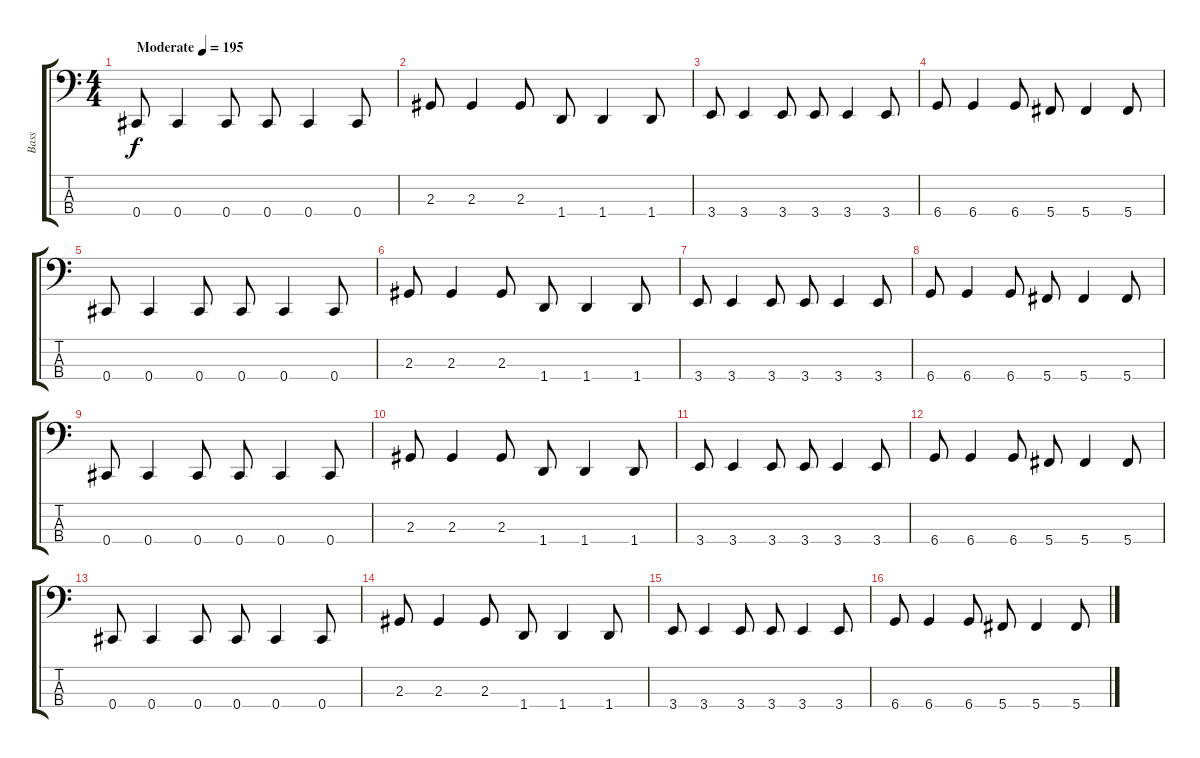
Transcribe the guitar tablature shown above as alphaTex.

\track ("Bass" "Bass") {instrument electricbasspick}
\staff {score tabs}
\tuning (E2 B1 Gb1 Db1) {hide}
\ts (4 4)
\tempo (195 "Moderate")
\clef f4
\ks c
0.4.8{dy f instrument electricbasspick} 0.4.4 0.4.8 0.4.8 0.4.4 0.4.8 |
2.3.8 2.3.4 2.3.8 1.4.8 1.4.4 1.4.8 |
3.4.8 3.4.4 3.4.8 3.4.8 3.4.4 3.4.8 |
6.4.8 6.4.4 6.4.8 5.4.8 5.4.4 5.4.8 |
0.4.8 0.4.4 0.4.8 0.4.8 0.4.4 0.4.8 |
2.3.8 2.3.4 2.3.8 1.4.8 1.4.4 1.4.8 |
3.4.8 3.4.4 3.4.8 3.4.8 3.4.4 3.4.8 |
6.4.8 6.4.4 6.4.8 5.4.8 5.4.4 5.4.8 |
0.4.8 0.4.4 0.4.8 0.4.8 0.4.4 0.4.8 |
2.3.8 2.3.4 2.3.8 1.4.8 1.4.4 1.4.8 |
3.4.8 3.4.4 3.4.8 3.4.8 3.4.4 3.4.8 |
6.4.8 6.4.4 6.4.8 5.4.8 5.4.4 5.4.8 |
0.4.8 0.4.4 0.4.8 0.4.8 0.4.4 0.4.8 |
2.3.8 2.3.4 2.3.8 1.4.8 1.4.4 1.4.8 |
3.4.8 3.4.4 3.4.8 3.4.8 3.4.4 3.4.8 |
6.4.8 6.4.4 6.4.8 5.4.8 5.4.4 5.4.8
